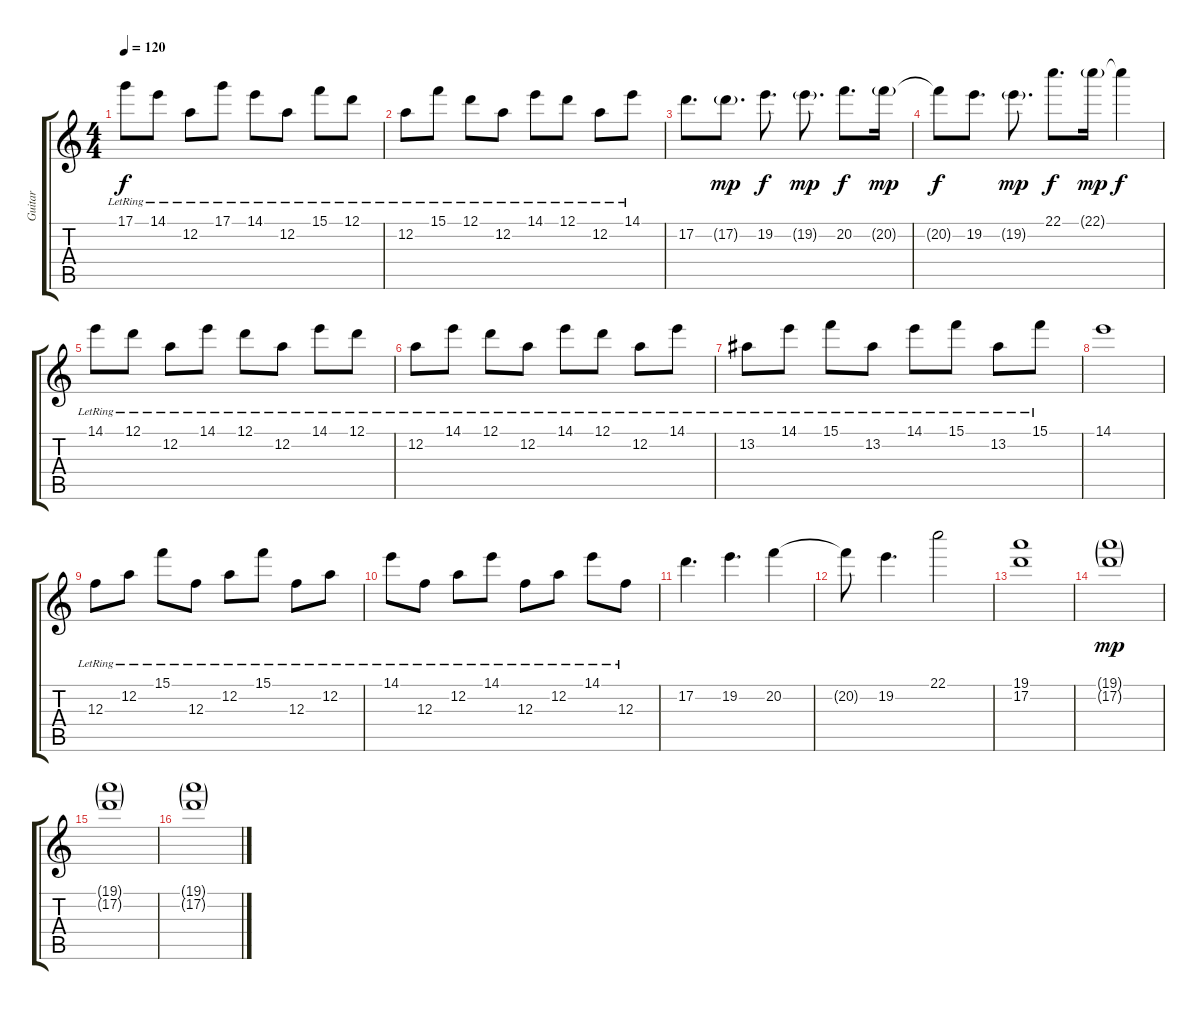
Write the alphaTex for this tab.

\track ("Guitar" "Guitar") {instrument distortionguitar}
\staff {score tabs}
\tuning (D4 A3 F3 C3 G2 C2) {hide}
\ts (4 4)
\tempo 120
\clef g2
\ks c
17.1{lr}.8{dy f} 14.1{lr}.8 12.2{lr}.8 17.1{lr}.8 14.1{lr}.8 12.2{lr}.8 15.1{lr}.8 12.1{lr}.8 |
12.2{lr}.8 15.1{lr}.8 12.1{lr}.8 12.2{lr}.8 14.1{lr}.8 12.1{lr}.8 12.2{lr}.8 14.1{lr}.8 |
17.2.8{d} 17.2{g}.8{d dy mp} 19.2.8{d dy f} 19.2{g}.8{d dy mp} 20.2.8{d dy f} 20.2{g}.16{dy mp} |
20.2{t}.8{dy f} 19.2.8{d} 19.2{g}.8{d dy mp} 22.1.8{d dy f} 22.1{g}.16{dy mp} 22.1{t}.4{dy f} |
14.1{lr}.8 12.1{lr}.8 12.2{lr}.8 14.1{lr}.8 12.1{lr}.8 12.2{lr}.8 14.1{lr}.8 12.1{lr}.8 |
12.2{lr}.8 14.1{lr}.8 12.1{lr}.8 12.2{lr}.8 14.1{lr}.8 12.1{lr}.8 12.2{lr}.8 14.1{lr}.8 |
13.2{lr}.8 14.1{lr}.8 15.1{lr}.8 13.2{lr}.8 14.1{lr}.8 15.1{lr}.8 13.2{lr}.8 15.1{lr}.8 |
14.1.1 |
12.3{lr}.8 12.2{lr}.8 15.1{lr}.8 12.3{lr}.8 12.2{lr}.8 15.1{lr}.8 12.3{lr}.8 12.2{lr}.8 |
14.1{lr}.8 12.3{lr}.8 12.2{lr}.8 14.1{lr}.8 12.3{lr}.8 12.2{lr}.8 14.1{lr}.8 12.3{lr}.8 |
17.2.4{d} 19.2.4{d} 20.2.4 |
20.2{t}.8 19.2.4{d} 22.1.2 |
(19.1 17.2).1 |
(19.1{g} 17.2{g}).1{dy mp} |
(19.1{g} 17.2{g}).1 |
(19.1{g} 17.2{g}).1
